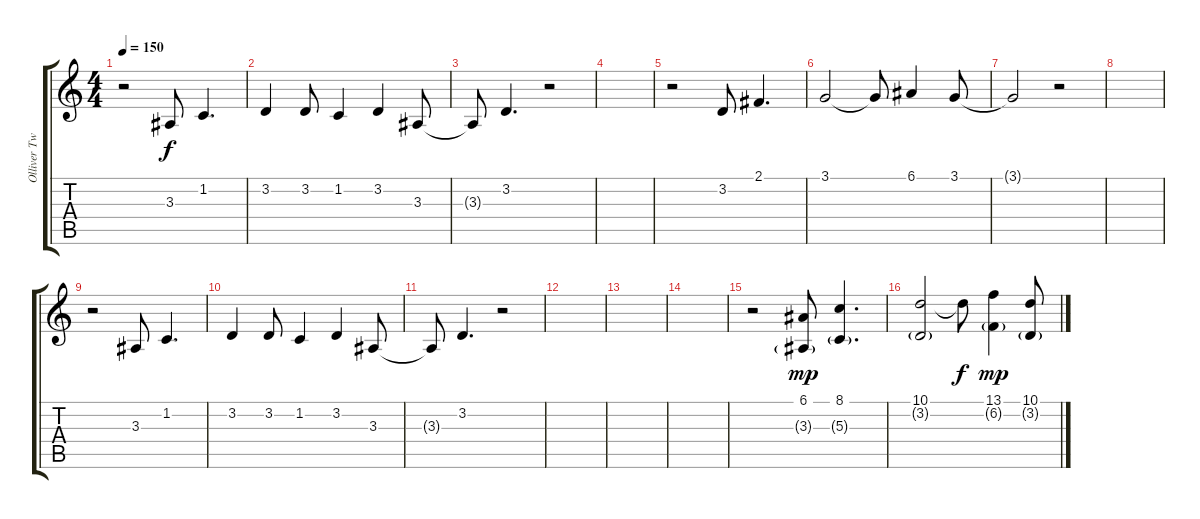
\track ("Olliver Twisted" "Olliver Tw") {instrument sopranosax}
\staff {score tabs}
\tuning (E4 B3 G3 D3 A2 E2) {hide}
\ts (4 4)
\tempo 150
\clef g2
\ks c
r.2{dy f} 3.3.8 1.2.4{d} |
3.2.4 3.2.8 1.2.4 3.2.4 3.3.8 |
3.3{t}.8 3.2.4{d} r.2 |
|
r.2 3.2.8 2.1.4{d} |
3.1.2 3.1{t}.8 6.1.4 3.1.8 |
3.1{t}.2 r.2 |
|
r.2 3.3.8 1.2.4{d} |
3.2.4 3.2.8 1.2.4 3.2.4 3.3.8 |
3.3{t}.8 3.2.4{d} r.2 |
|
|
|
r.2 (6.1 3.3{g}).8{dy mp} (8.1 5.3{g}).4{d} |
(10.1 3.2{g}).2 10.1{t}.8{dy f} (13.1 6.2{g}).4{dy mp} (10.1 3.2{g}).8
